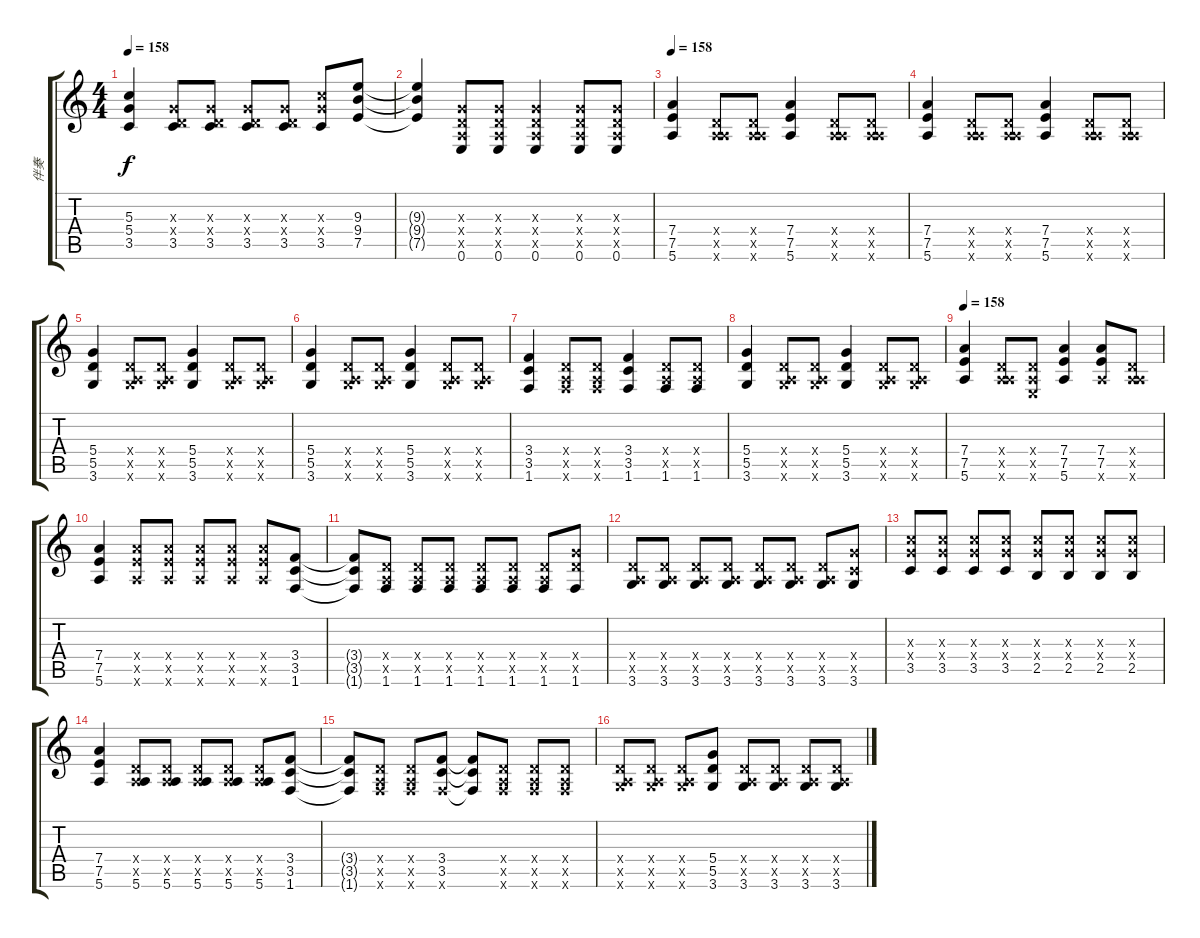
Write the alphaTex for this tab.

\track ("伴奏" "伴奏") {instrument distortionguitar}
\staff {score tabs}
\tuning (E4 B3 G3 D3 A2 E2) {hide}
\ts (4 4)
\tempo 158
\clef g2
\ks c
(5.3 5.4 3.5).4{dy f} (0.3{x} 0.4{x} 3.5).8 (0.3{x} 0.4{x} 3.5).8 (0.3{x} 0.4{x} 3.5).8 (0.3{x} 0.4{x} 3.5).8 (5.3{x} 5.4{x} 3.5).8 (9.3 9.4 7.5).8 |
(9.3{t} 9.4{t} 7.5{t}).4 (0.3{x} 0.4{x} 0.5{x} 0.6).8 (0.3{x} 0.4{x} 0.5{x} 0.6).8 (0.3{x} 0.4{x} 0.5{x} 0.6).4 (0.3{x} 0.4{x} 0.5{x} 0.6).8 (0.3{x} 0.4{x} 0.5{x} 0.6).8 |
\tempo 158
(7.4 7.5 5.6).4 (0.4{x} 0.5{x} 5.6{x}).8 (0.4{x} 0.5{x} 5.6{x}).8 (7.4 7.5 5.6).4 (0.4{x} 0.5{x} 5.6{x}).8 (0.4{x} 0.5{x} 5.6{x}).8 |
(7.4 7.5 5.6).4 (0.4{x} 0.5{x} 5.6{x}).8 (0.4{x} 0.5{x} 5.6{x}).8 (7.4 7.5 5.6).4 (0.4{x} 0.5{x} 5.6{x}).8 (0.4{x} 0.5{x} 5.6{x}).8 |
(5.4 5.5 3.6).4 (0.4{x} 0.5{x} 3.6{x}).8 (0.4{x} 0.5{x} 3.6{x}).8 (5.4 5.5 3.6).4 (0.4{x} 0.5{x} 3.6{x}).8 (0.4{x} 0.5{x} 3.6{x}).8 |
(5.4 5.5 3.6).4 (0.4{x} 0.5{x} 3.6{x}).8 (0.4{x} 0.5{x} 3.6{x}).8 (5.4 5.5 3.6).4 (0.4{x} 0.5{x} 3.6{x}).8 (0.4{x} 0.5{x} 3.6{x}).8 |
(3.4 3.5 1.6).4 (0.4{x} 0.5{x} 1.6{x}).8 (0.4{x} 0.5{x} 1.6{x}).8 (3.4 3.5 1.6).4 (0.4{x} 0.5{x} 1.6).8 (0.4{x} 0.5{x} 1.6).8 |
(5.4 5.5 3.6).4 (0.4{x} 0.5{x} 3.6{x}).8 (0.4{x} 0.5{x} 3.6{x}).8 (5.4 5.5 3.6).4 (0.4{x} 0.5{x} 3.6{x}).8 (0.4{x} 0.5{x} 3.6{x}).8 |
\tempo 158
(7.4 7.5 5.6).4 (0.4{x} 0.5{x} 5.6{x}).8 (0.4{x} 0.5{x} 0.6{x}).8 (7.4 7.5 5.6).4 (7.4 7.5 5.6{x}).8 (0.4{x} 0.5{x} 5.6{x}).8 |
(7.4 7.5 5.6).4 (7.4{x} 7.5{x} 5.6{x}).8 (7.4{x} 7.5{x} 5.6{x}).8 (7.4{x} 7.5{x} 5.6{x}).8 (7.4{x} 7.5{x} 5.6{x}).8 (7.4{x} 7.5{x} 5.6{x}).8 (3.4 3.5 1.6).8 |
(3.4{t} 3.5{t} 1.6{t}).8 (0.4{x} 0.5{x} 1.6).8 (0.4{x} 0.5{x} 1.6).8 (0.4{x} 0.5{x} 1.6).8 (0.4{x} 0.5{x} 1.6).8 (0.4{x} 0.5{x} 1.6).8 (0.4{x} 0.5{x} 1.6).8 (5.4{x} 5.5{x} 1.6).8 |
(0.4{x} 0.5{x} 3.6).8 (0.4{x} 0.5{x} 3.6).8 (0.4{x} 0.5{x} 3.6).8 (0.4{x} 0.5{x} 3.6).8 (0.4{x} 0.5{x} 3.6).8 (0.4{x} 0.5{x} 3.6).8 (0.4{x} 0.5{x} 3.6).8 (5.4{x} 3.5{x} 3.6).8 |
(5.3{x} 5.4{x} 3.5).8 (5.3{x} 5.4{x} 3.5).8 (5.3{x} 5.4{x} 3.5).8 (5.3{x} 5.4{x} 3.5).8 (5.3{x} 5.4{x} 2.5).8 (5.3{x} 5.4{x} 2.5).8 (5.3{x} 5.4{x} 2.5).8 (5.3{x} 5.4{x} 2.5).8 |
(7.4 7.5 5.6).4 (0.4{x} 0.5{x} 5.6).8 (0.4{x} 0.5{x} 5.6).8 (0.4{x} 0.5{x} 5.6).8 (0.4{x} 0.5{x} 5.6).8 (0.4{x} 0.5{x} 5.6).8 (3.4 3.5 1.6).8 |
(3.4{t} 3.5{t} 1.6{t}).8 (0.4{x} 0.5{x} 1.6{x}).8 (0.4{x} 0.5{x} 1.6{x}).8 (3.4 3.5 1.6{x}).8 (3.4{t} 3.5{t} 1.6{t}).8 (0.4{x} 0.5{x} 1.6{x}).8 (0.4{x} 0.5{x} 1.6{x}).8 (0.4{x} 0.5{x} 1.6{x}).8 |
(0.4{x} 0.5{x} 3.6{x}).8 (0.4{x} 0.5{x} 3.6{x}).8 (0.4{x} 0.5{x} 3.6{x}).8 (5.4 5.5 3.6).8 (0.4{x} 0.5{x} 3.6).8 (0.4{x} 0.5{x} 3.6).8 (0.4{x} 0.5{x} 3.6).8 (0.4{x} 0.5{x} 3.6).8
